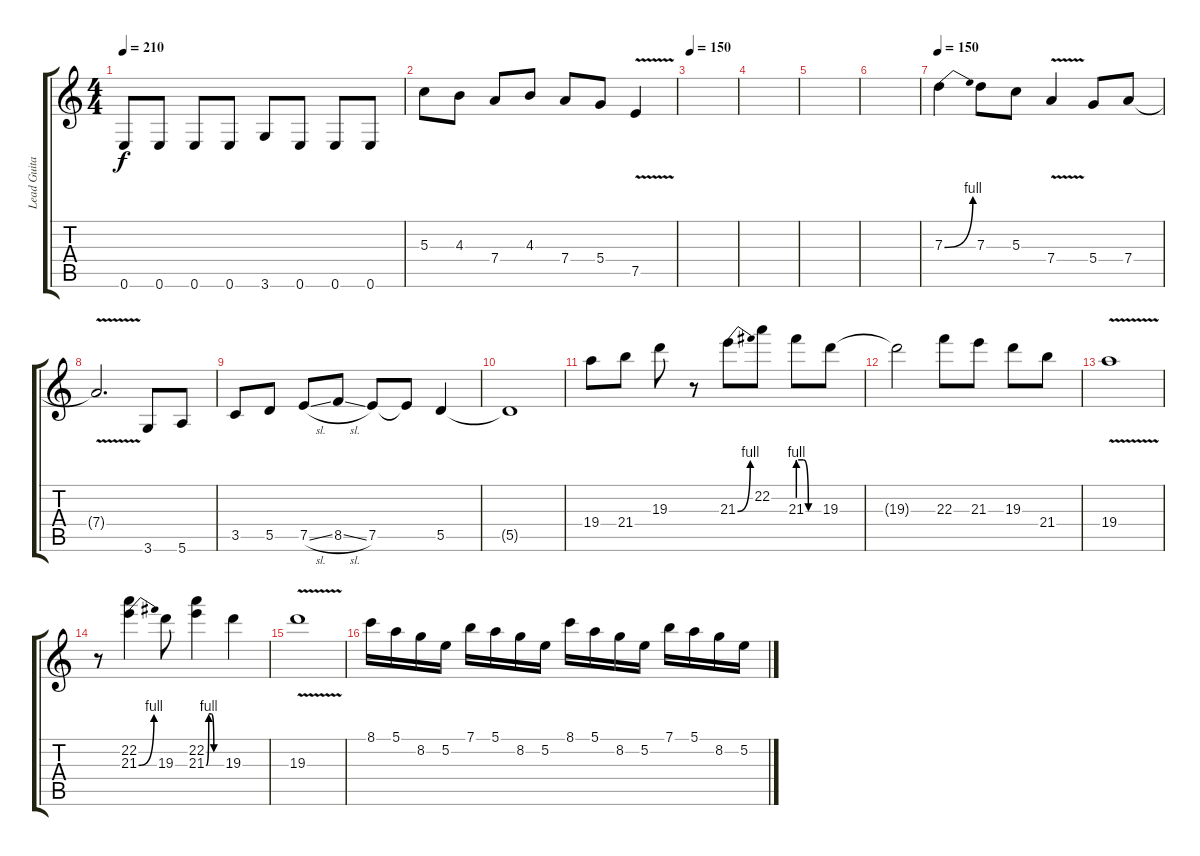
\track ("Lead Guitar" "Lead Guita") {instrument distortionguitar}
\staff {score tabs}
\tuning (E4 B3 G3 D3 A2 E2) {hide}
\ts (4 4)
\tempo 210
\clef g2
\ks c
0.6.8{dy f} 0.6.8 0.6.8 0.6.8 3.6.8 0.6.8 0.6.8 0.6.8 |
5.3.8 4.3.8 7.4.8 4.3.8 7.4.8 5.4.8 7.5{v}.4 |
\tempo 150
|
|
|
|
\tempo 150
7.3{be (bend 0 0 60 4)}.4 7.3.8 5.3.8 7.4{v}.4 5.4.8 7.4.8 |
7.4{v t}.2{d} 3.6.8 5.6.8 |
3.5.8 5.5.8 7.5{sl}.8 8.5{sl}.8 7.5.8 7.5{t}.8 5.5.4 |
5.5{t}.1 |
19.4.8 21.4.8 19.3.8 r.8 21.3{be (bend 0 0 60 4)}.8 22.2.8 21.3{be (custom 0 4 15 4 30 0 60 0)}.8 19.3.8 |
19.3{t}.2 22.3.8 21.3.8 19.3.8 21.4.8 |
19.4{v}.1 |
r.8 (22.2 21.3{be (bend 0 0 60 4)}).4 19.3.8 (22.2 21.3{be (custom 0 0 10 4 20 4 30 0 60 0)}).4 19.3.4 |
19.3{v}.1 |
8.1.16 5.1.16 8.2.16 5.2.16 7.1.16 5.1.16 8.2.16 5.2.16 8.1.16 5.1.16 8.2.16 5.2.16 7.1.16 5.1.16 8.2.16 5.2.16
